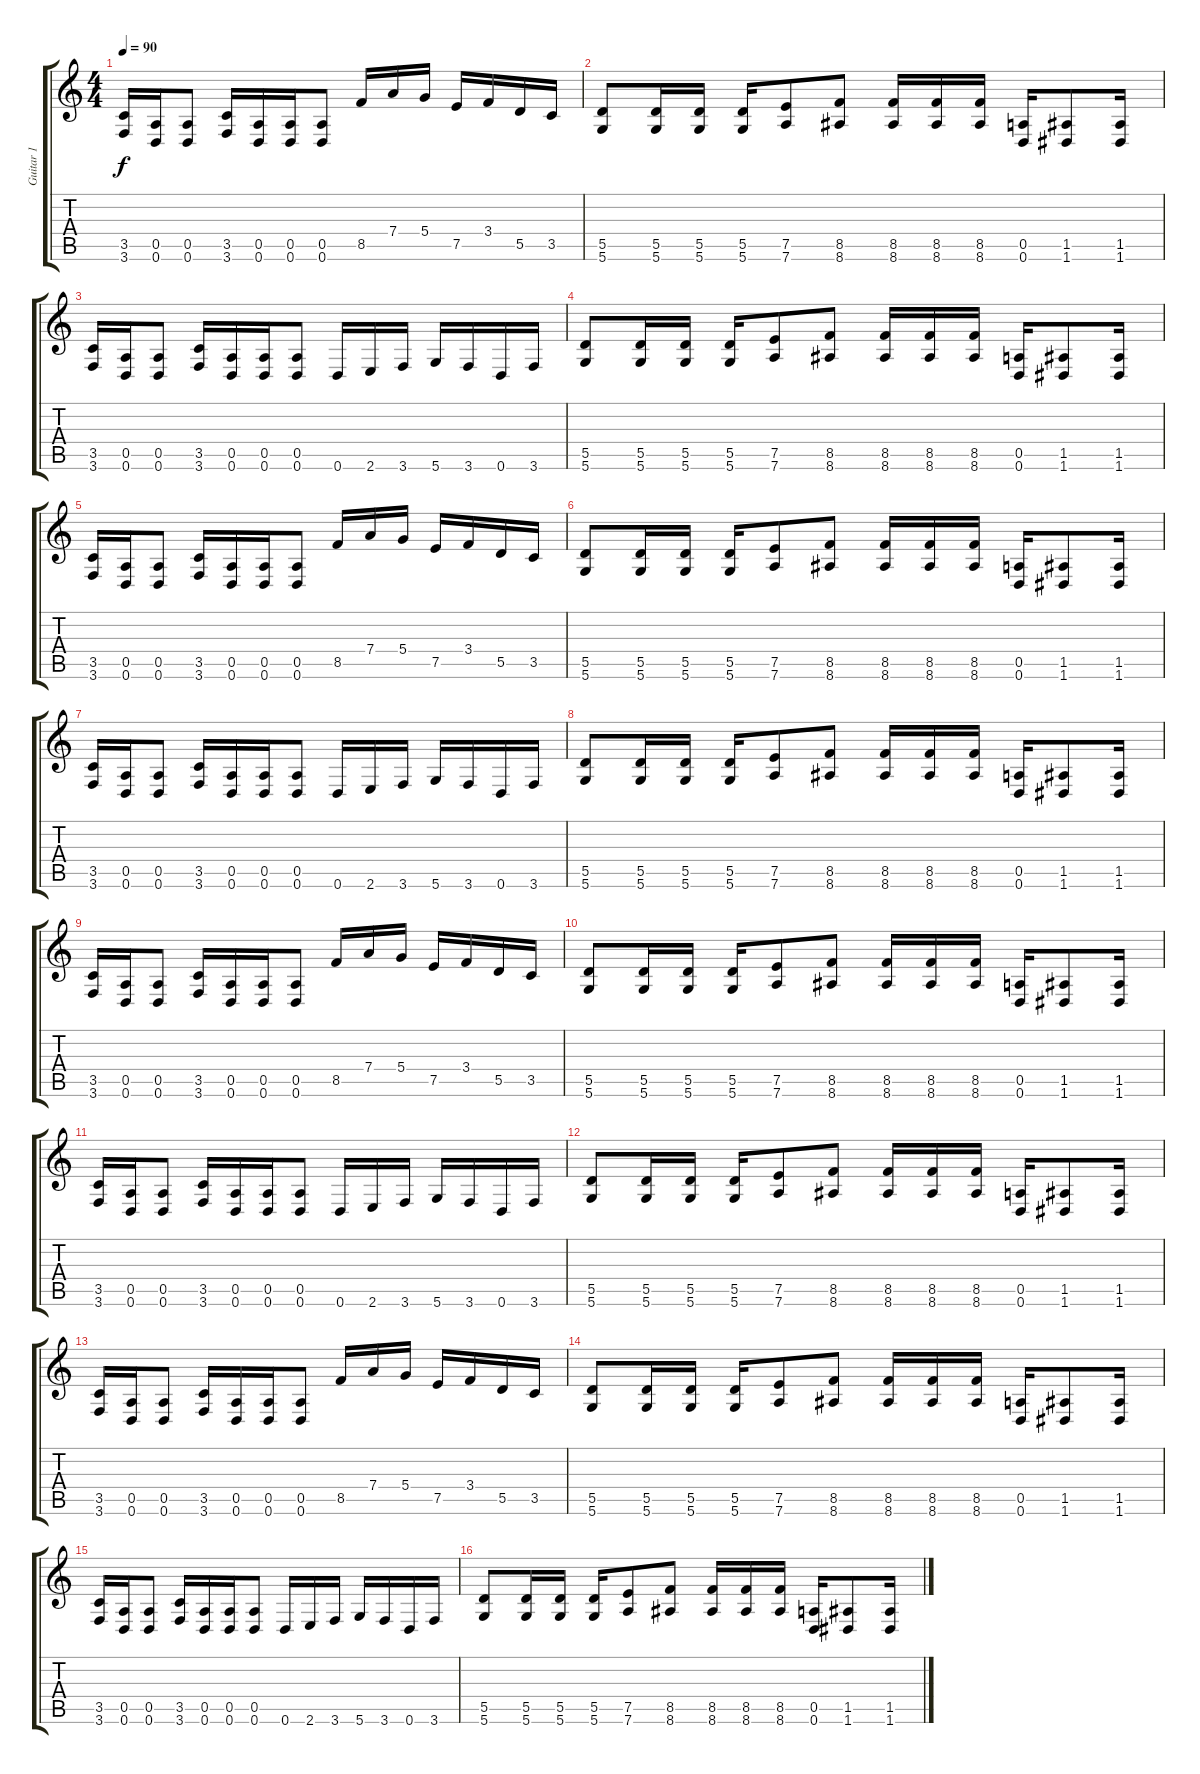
\track ("Guitar 1" "Guitar 1") {instrument overdrivenguitar}
\staff {score tabs}
\tuning (E4 B3 G3 D3 A2 D2) {hide}
\ts (4 4)
\tempo 90
\clef g2
\ks c
(3.5 3.6).16{dy f} (0.5 0.6).16 (0.5 0.6).8 (3.5 3.6).16 (0.5 0.6).16 (0.5 0.6).16 (0.5 0.6).8 8.5.16 7.4.16 5.4.16 7.5.16 3.4.16 5.5.16 3.5.16 |
(5.5 5.6).8 (5.5 5.6).16 (5.5 5.6).16 (5.5 5.6).16 (7.5 7.6).8 (8.5 8.6).8 (8.5 8.6).16 (8.5 8.6).16 (8.5 8.6).16 (0.5 0.6).16 (1.5 1.6).8 (1.5 1.6).16 |
(3.5 3.6).16 (0.5 0.6).16 (0.5 0.6).8 (3.5 3.6).16 (0.5 0.6).16 (0.5 0.6).16 (0.5 0.6).8 0.6.16 2.6.16 3.6.16 5.6.16 3.6.16 0.6.16 3.6.16 |
(5.5 5.6).8 (5.5 5.6).16 (5.5 5.6).16 (5.5 5.6).16 (7.5 7.6).8 (8.5 8.6).8 (8.5 8.6).16 (8.5 8.6).16 (8.5 8.6).16 (0.5 0.6).16 (1.5 1.6).8 (1.5 1.6).16 |
(3.5 3.6).16 (0.5 0.6).16 (0.5 0.6).8 (3.5 3.6).16 (0.5 0.6).16 (0.5 0.6).16 (0.5 0.6).8 8.5.16 7.4.16 5.4.16 7.5.16 3.4.16 5.5.16 3.5.16 |
(5.5 5.6).8 (5.5 5.6).16 (5.5 5.6).16 (5.5 5.6).16 (7.5 7.6).8 (8.5 8.6).8 (8.5 8.6).16 (8.5 8.6).16 (8.5 8.6).16 (0.5 0.6).16 (1.5 1.6).8 (1.5 1.6).16 |
(3.5 3.6).16 (0.5 0.6).16 (0.5 0.6).8 (3.5 3.6).16 (0.5 0.6).16 (0.5 0.6).16 (0.5 0.6).8 0.6.16 2.6.16 3.6.16 5.6.16 3.6.16 0.6.16 3.6.16 |
(5.5 5.6).8 (5.5 5.6).16 (5.5 5.6).16 (5.5 5.6).16 (7.5 7.6).8 (8.5 8.6).8 (8.5 8.6).16 (8.5 8.6).16 (8.5 8.6).16 (0.5 0.6).16 (1.5 1.6).8 (1.5 1.6).16 |
(3.5 3.6).16 (0.5 0.6).16 (0.5 0.6).8 (3.5 3.6).16 (0.5 0.6).16 (0.5 0.6).16 (0.5 0.6).8 8.5.16 7.4.16 5.4.16 7.5.16 3.4.16 5.5.16 3.5.16 |
(5.5 5.6).8 (5.5 5.6).16 (5.5 5.6).16 (5.5 5.6).16 (7.5 7.6).8 (8.5 8.6).8 (8.5 8.6).16 (8.5 8.6).16 (8.5 8.6).16 (0.5 0.6).16 (1.5 1.6).8 (1.5 1.6).16 |
(3.5 3.6).16 (0.5 0.6).16 (0.5 0.6).8 (3.5 3.6).16 (0.5 0.6).16 (0.5 0.6).16 (0.5 0.6).8 0.6.16 2.6.16 3.6.16 5.6.16 3.6.16 0.6.16 3.6.16 |
(5.5 5.6).8 (5.5 5.6).16 (5.5 5.6).16 (5.5 5.6).16 (7.5 7.6).8 (8.5 8.6).8 (8.5 8.6).16 (8.5 8.6).16 (8.5 8.6).16 (0.5 0.6).16 (1.5 1.6).8 (1.5 1.6).16 |
(3.5 3.6).16 (0.5 0.6).16 (0.5 0.6).8 (3.5 3.6).16 (0.5 0.6).16 (0.5 0.6).16 (0.5 0.6).8 8.5.16 7.4.16 5.4.16 7.5.16 3.4.16 5.5.16 3.5.16 |
(5.5 5.6).8 (5.5 5.6).16 (5.5 5.6).16 (5.5 5.6).16 (7.5 7.6).8 (8.5 8.6).8 (8.5 8.6).16 (8.5 8.6).16 (8.5 8.6).16 (0.5 0.6).16 (1.5 1.6).8 (1.5 1.6).16 |
(3.5 3.6).16 (0.5 0.6).16 (0.5 0.6).8 (3.5 3.6).16 (0.5 0.6).16 (0.5 0.6).16 (0.5 0.6).8 0.6.16 2.6.16 3.6.16 5.6.16 3.6.16 0.6.16 3.6.16 |
(5.5 5.6).8 (5.5 5.6).16 (5.5 5.6).16 (5.5 5.6).16 (7.5 7.6).8 (8.5 8.6).8 (8.5 8.6).16 (8.5 8.6).16 (8.5 8.6).16 (0.5 0.6).16 (1.5 1.6).8 (1.5 1.6).16
